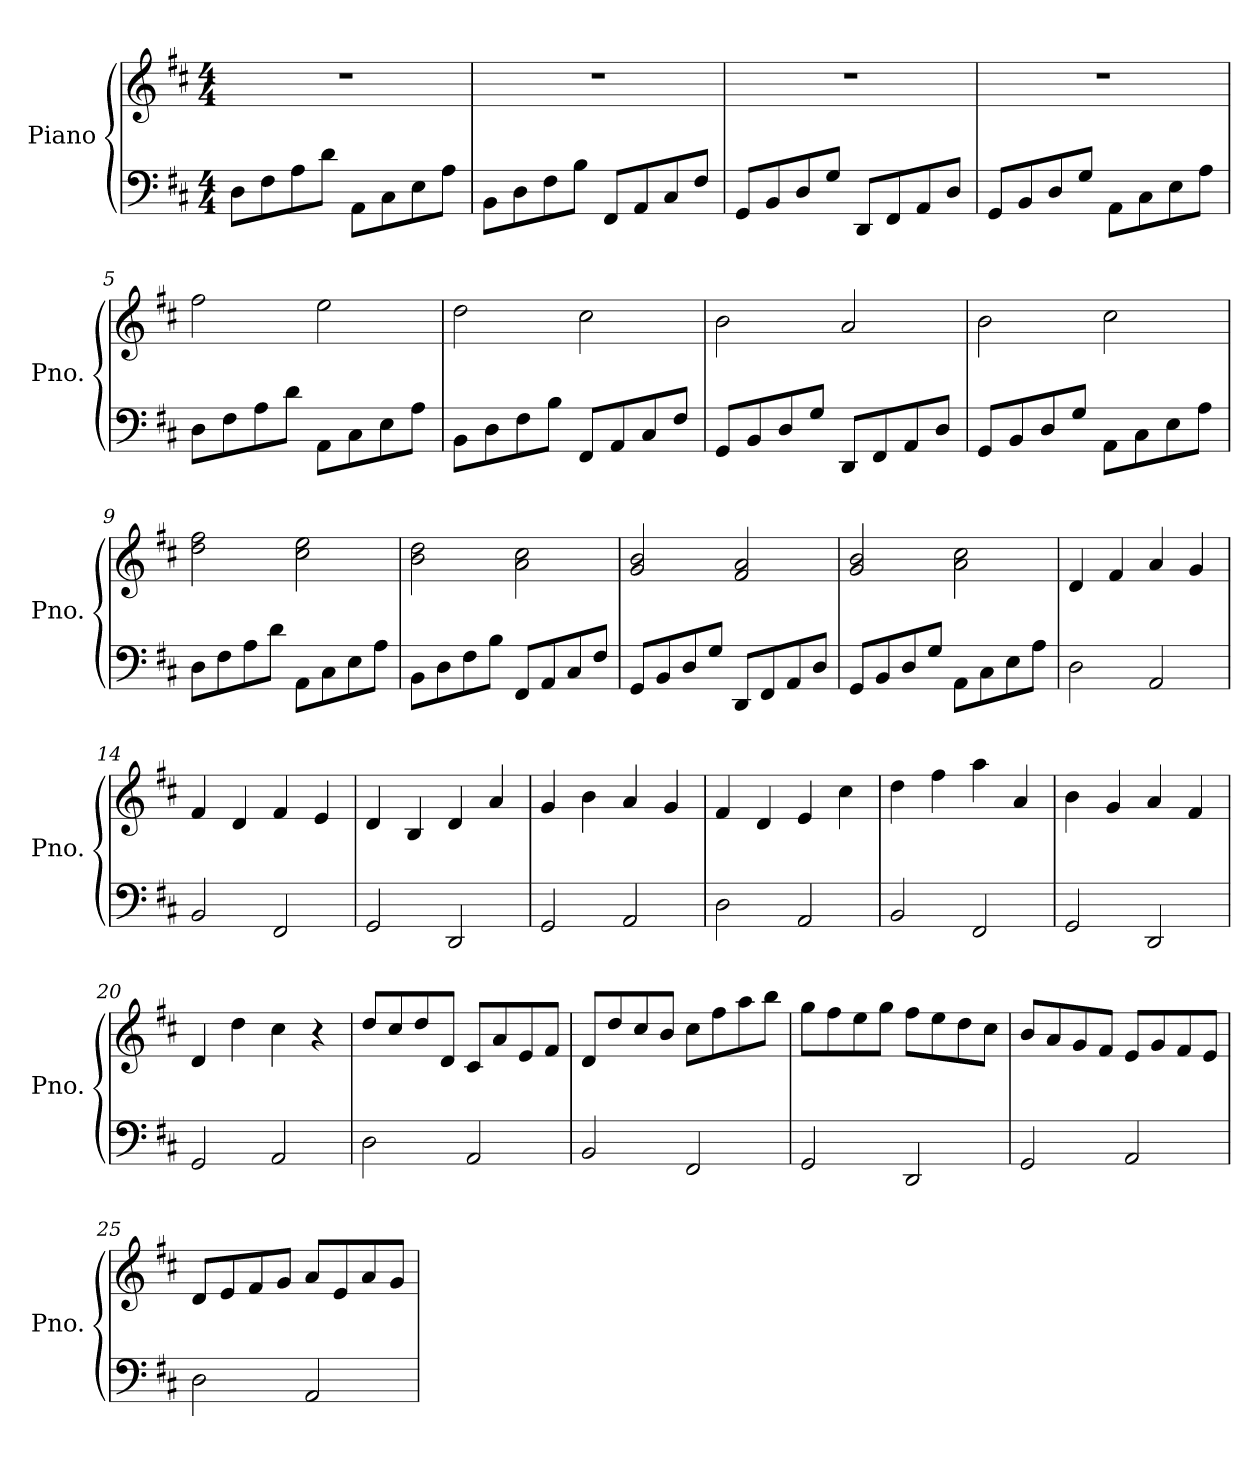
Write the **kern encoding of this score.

**kern	**kern
*part1	*part1
*staff2	*staff1
*I"Piano	*
*I'Pno.	*
*clefF4	*clefG2
*k[f#c#]	*k[f#c#]
*M4/4	*M4/4
*MM100	*MM100
=1	=1
8D<\L	1r
8F#<\	.
8A<\	.
8d<\J	.
8AA\L	.
8C#\	.
8E\	.
8A\J	.
=2	=2
8BB\L	1r
8D\	.
8F#\	.
8B\J	.
8FF#/L	.
8AA/	.
8C#/	.
8F#/J	.
=3	=3
8GG/L	1r
8BB/	.
8D/	.
8G/J	.
8DD/L	.
8FF#/	.
8AA/	.
8D/J	.
=4	=4
8GG/L	1r
8BB/	.
8D/	.
8G/J	.
8AA\L	.
8C#\	.
8E\	.
8A\J	.
=5	=5
8D\L	2ff#\
8F#\	.
8A\	.
8d\J	.
8AA\L	2ee\
8C#\	.
8E\	.
8A\J	.
!!LO:LB:g=z
=6	=6
8BB\L	2dd\
8D\	.
8F#\	.
8B\J	.
8FF#/L	2cc#\
8AA/	.
8C#/	.
8F#/J	.
=7	=7
8GG/L	2b\
8BB/	.
8D/	.
8G/J	.
8DD/L	2a/
8FF#/	.
8AA/	.
8D/J	.
=8	=8
8GG/L	2b\
8BB/	.
8D/	.
8G/J	.
8AA\L	2cc#\
8C#\	.
8E\	.
8A\J	.
=9	=9
8D\L	2dd\ 2ff#\
8F#\	.
8A\	.
8d\J	.
8AA\L	2cc#\ 2ee\
8C#\	.
8E\	.
8A\J	.
=10	=10
8BB\L	2b\ 2dd\
8D\	.
8F#\	.
8B\J	.
8FF#/L	2a\ 2cc#\
8AA/	.
8C#/	.
8F#/J	.
!!LO:LB:g=z
=11	=11
8GG/L	2g/ 2b/
8BB/	.
8D/	.
8G/J	.
8DD/L	2f#/ 2a/
8FF#/	.
8AA/	.
8D/J	.
=12	=12
8GG/L	2g/ 2b/
8BB/	.
8D/	.
8G/J	.
8AA\L	2a\ 2cc#\
8C#\	.
8E\	.
8A\J	.
=13	=13
2D\	4d/
.	4f#/
2AA/	4a/
.	4g/
=14	=14
2BB/	4f#/
.	4d/
2FF#/	4f#/
.	4e/
=15	=15
2GG/	4d/
.	4B/
2DD/	4d/
.	4a/
=16	=16
2GG/	4g/
.	4b\
2AA/	4a/
.	4g/
=17	=17
2D\	4f#/
.	4d/
2AA/	4e/
.	4cc#\
!!LO:LB:g=z
=18	=18
2BB/	4dd\
.	4ff#\
2FF#/	4aa\
.	4a/
=19	=19
2GG/	4b\
.	4g/
2DD/	4a/
.	4f#/
=20	=20
2GG/	4d/
.	4dd\
2AA/	4cc#\
.	4r
=21	=21
2D\	8dd/L
.	8cc#/
.	8dd/
.	8d/J
2AA/	8c#/L
.	8a/
.	8e/
.	8f#/J
=22	=22
2BB/	8d/L
.	8dd/
.	8cc#/
.	8b/J
2FF#/	8cc#\L
.	8ff#\
.	8aa\
.	8bb\J
=23	=23
2GG/	8gg\L
.	8ff#\
.	8ee\
.	8gg\J
2DD/	8ff#\L
.	8ee\
.	8dd\
.	8cc#\J
!!LO:LB:g=z
=24	=24
2GG/	8b/L
.	8a/
.	8g/
.	8f#/J
2AA/	8e/L
.	8g/
.	8f#/
.	8e/J
=25	=25
2D\	8d/L
.	8e/
.	8f#/
.	8g/J
2AA/	8a/L
.	8e/
.	8a/
.	8g/J
=	=
*-	*-
